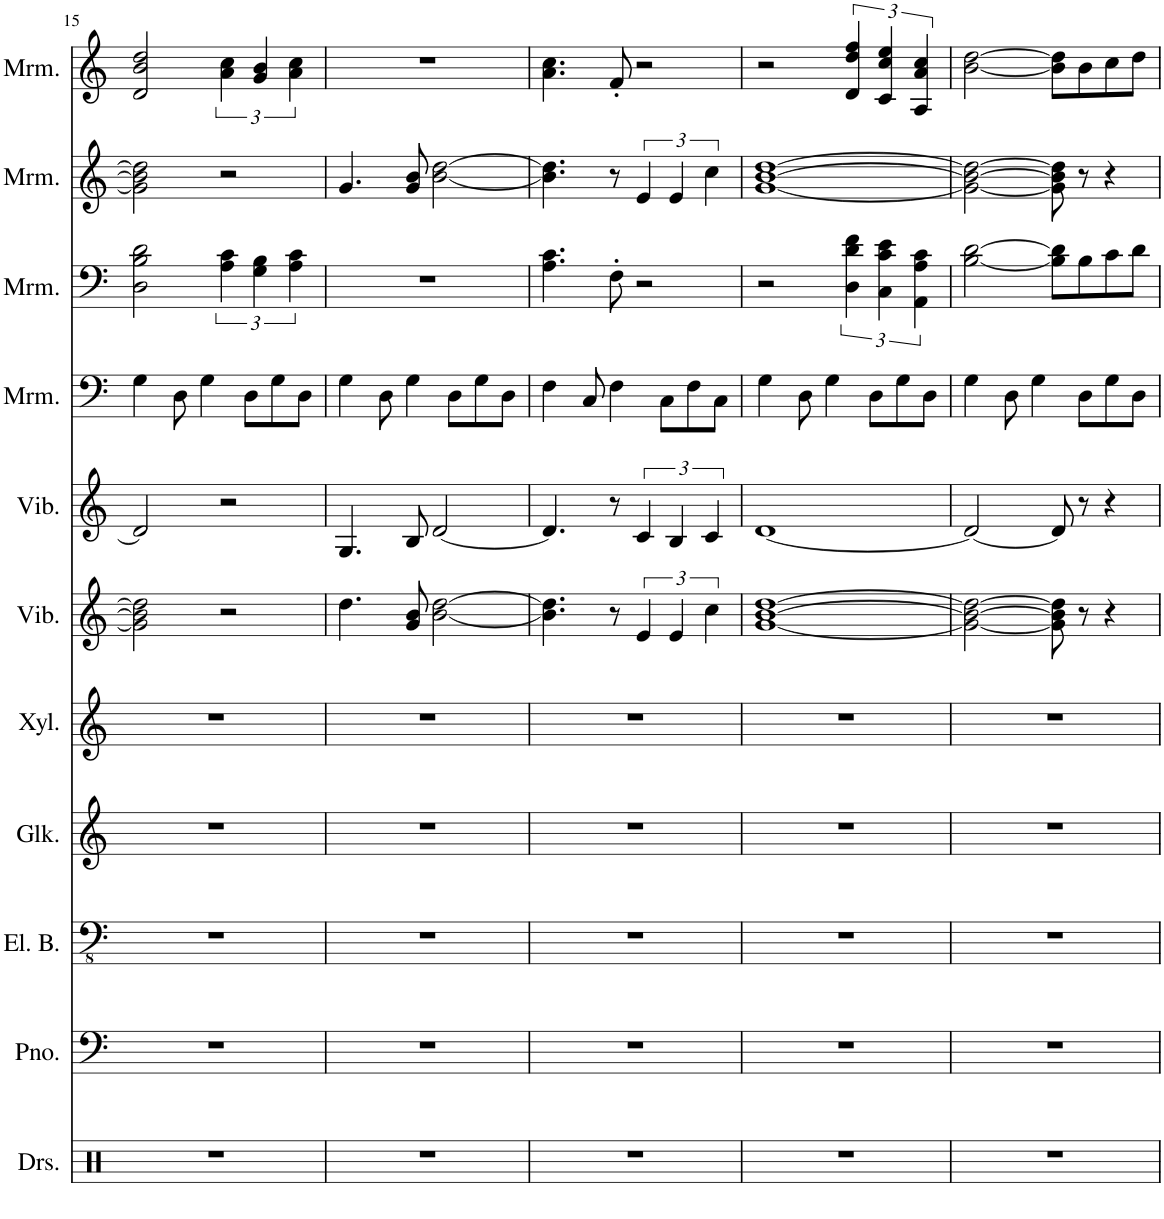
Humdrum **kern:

**kern	**kern	**kern	**kern	**kern	**kern	**kern	**kern	**kern	**kern	**kern
*part11	*part10	*part9	*part8	*part7	*part6	*part5	*part4	*part3	*part2	*part1
*staff11	*staff10	*staff9	*staff8	*staff7	*staff6	*staff5	*staff4	*staff3	*staff2	*staff1
*I"Drumset	*I"Piano	*I"Electric Bass	*I"Glockenspiel	*I"Xylophone	*I"Vibraphone	*I"Vibraphone	*I"Marimba	*I"Marimba	*I"Marimba	*I"Marimba
*I'Drs.	*I'Pno.	*I'El. B.	*I'Glk.	*I'Xyl.	*I'Vib.	*I'Vib.	*I'Mrm.	*I'Mrm.	*I'Mrm.	*I'Mrm.
!!LO:PB:g=z
*clefX	*clefF4	*clefFv4	*clefG2	*clefG2	*clefG2	*clefG2	*clefF4	*clefF4	*clefG2	*clefG2
*	*	*	*Trd-14c-24	*Trd-7c-12	*	*	*	*	*	*
*k[]	*k[]	*k[]	*k[]	*k[]	*k[]	*k[]	*k[]	*k[]	*k[]	*k[]
*M4/4	*M4/4	*M4/4	*M4/4	*M4/4	*M4/4	*M4/4	*M4/4	*M4/4	*M4/4	*M4/4
=15	=15	=15	=15	=15	=15	=15	=15	=15	=15	=15
1r	1r	1r	1r	1r	2g\] 2b\] 2dd\]	2d/]	4G\	2D\ 2B\ 2d\	2g\] 2b\] 2dd\]	2d/ 2b/ 2dd/
.	.	.	.	.	.	.	8D\	.	.	.
.	.	.	.	.	.	.	4G\	.	.	.
.	.	.	.	.	2r	2r	.	6A\ 6c\	2r	6a\ 6cc\
.	.	.	.	.	.	.	8D\L	.	.	.
.	.	.	.	.	.	.	.	6G\ 6B\	.	6g/ 6b/
.	.	.	.	.	.	.	8G\	.	.	.
.	.	.	.	.	.	.	.	6A\ 6c\	.	6a\ 6cc\
.	.	.	.	.	.	.	8D\J	.	.	.
=16	=16	=16	=16	=16	=16	=16	=16	=16	=16	=16
1r	1r	1r	1r	1r	4.dd\	4.G/	4G\	1r	4.g/	1r
.	.	.	.	.	.	.	8D\	.	.	.
.	.	.	.	.	8g/ 8b/	8B/	4G\	.	8g/ 8b/	.
.	.	.	.	.	[2b\ [2dd\	[2d/	.	.	[2b\ [2dd\	.
.	.	.	.	.	.	.	8D\L	.	.	.
.	.	.	.	.	.	.	8G\	.	.	.
.	.	.	.	.	.	.	8D\J	.	.	.
=17	=17	=17	=17	=17	=17	=17	=17	=17	=17	=17
1r	1r	1r	1r	1r	4.b\] 4.dd\]	4.d/]	4F\	4.A\ 4.c\	4.b\] 4.dd\]	4.a\ 4.cc\
.	.	.	.	.	.	.	8C/	.	.	.
.	.	.	.	.	8r	8r	4F\	8F'\	8r	8f'/
.	.	.	.	.	6e/	6c/	.	2r	6e/	2r
.	.	.	.	.	.	.	8C\L	.	.	.
.	.	.	.	.	6e/	6B/	.	.	6e/	.
.	.	.	.	.	.	.	8F\	.	.	.
.	.	.	.	.	6cc\	6c/	.	.	6cc\	.
.	.	.	.	.	.	.	8C\J	.	.	.
=18	=18	=18	=18	=18	=18	=18	=18	=18	=18	=18
1r	1r	1r	1r	1r	[1g [1b [1dd	[1d	4G\	2r	[1g [1b [1dd	2r
.	.	.	.	.	.	.	8D\	.	.	.
.	.	.	.	.	.	.	4G\	.	.	.
.	.	.	.	.	.	.	.	6D\ 6d\ 6f\	.	6d/ 6dd/ 6ff/
.	.	.	.	.	.	.	8D\L	.	.	.
.	.	.	.	.	.	.	.	6C\ 6c\ 6e\	.	6c/ 6cc/ 6ee/
.	.	.	.	.	.	.	8G\	.	.	.
.	.	.	.	.	.	.	.	6AA\ 6A\ 6c\	.	6A/ 6a/ 6cc/
.	.	.	.	.	.	.	8D\J	.	.	.
=19	=19	=19	=19	=19	=19	=19	=19	=19	=19	=19
1r	1r	1r	1r	1r	2g\_ 2b\_ 2dd\_	2d/_	4G\	[2B\ [2d\	2g\_ 2b\_ 2dd\_	[2b\ [2dd\
.	.	.	.	.	.	.	8D\	.	.	.
.	.	.	.	.	.	.	4G\	.	.	.
.	.	.	.	.	8g\] 8b\] 8dd\]	8d/]	.	8B\] 8d\]L	8g\] 8b\] 8dd\]	8b\] 8dd\]L
.	.	.	.	.	8r	8r	8D\L	8B\	8r	8b\
.	.	.	.	.	4r	4r	8G\	8c\	4r	8cc\
.	.	.	.	.	.	.	8D\J	8d\J	.	8dd\J
=	=	=	=	=	=	=	=	=	=	=
*-	*-	*-	*-	*-	*-	*-	*-	*-	*-	*-
